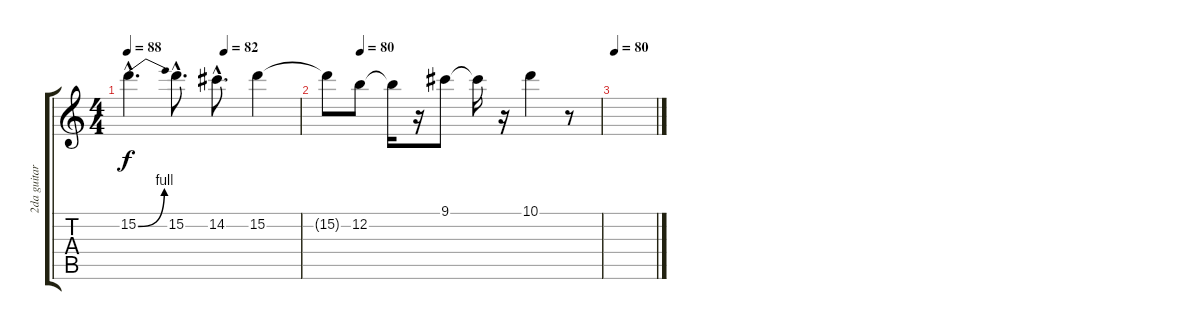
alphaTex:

\track ("2da guitarra" "2da guitar") {instrument overdrivenguitar}
\staff {score tabs}
\tuning (E4 B3 G3 D3 A2 E2) {hide}
\ts (4 4)
\tempo 88
\tempo (82 0.5625)
\clef g2
\ks c
15.2{be (bend 0 0 60 4) hac}.4{d dy f} 15.2{hac}.8{d} 14.2{hac}.8{d} 15.2.4 |
\tempo (80 0.125)
15.2{t}.8 12.2.8 12.2{t}.16 r.16 9.1.8 9.1{t}.16 r.16 10.1.4 r.8 |
\tempo 80
